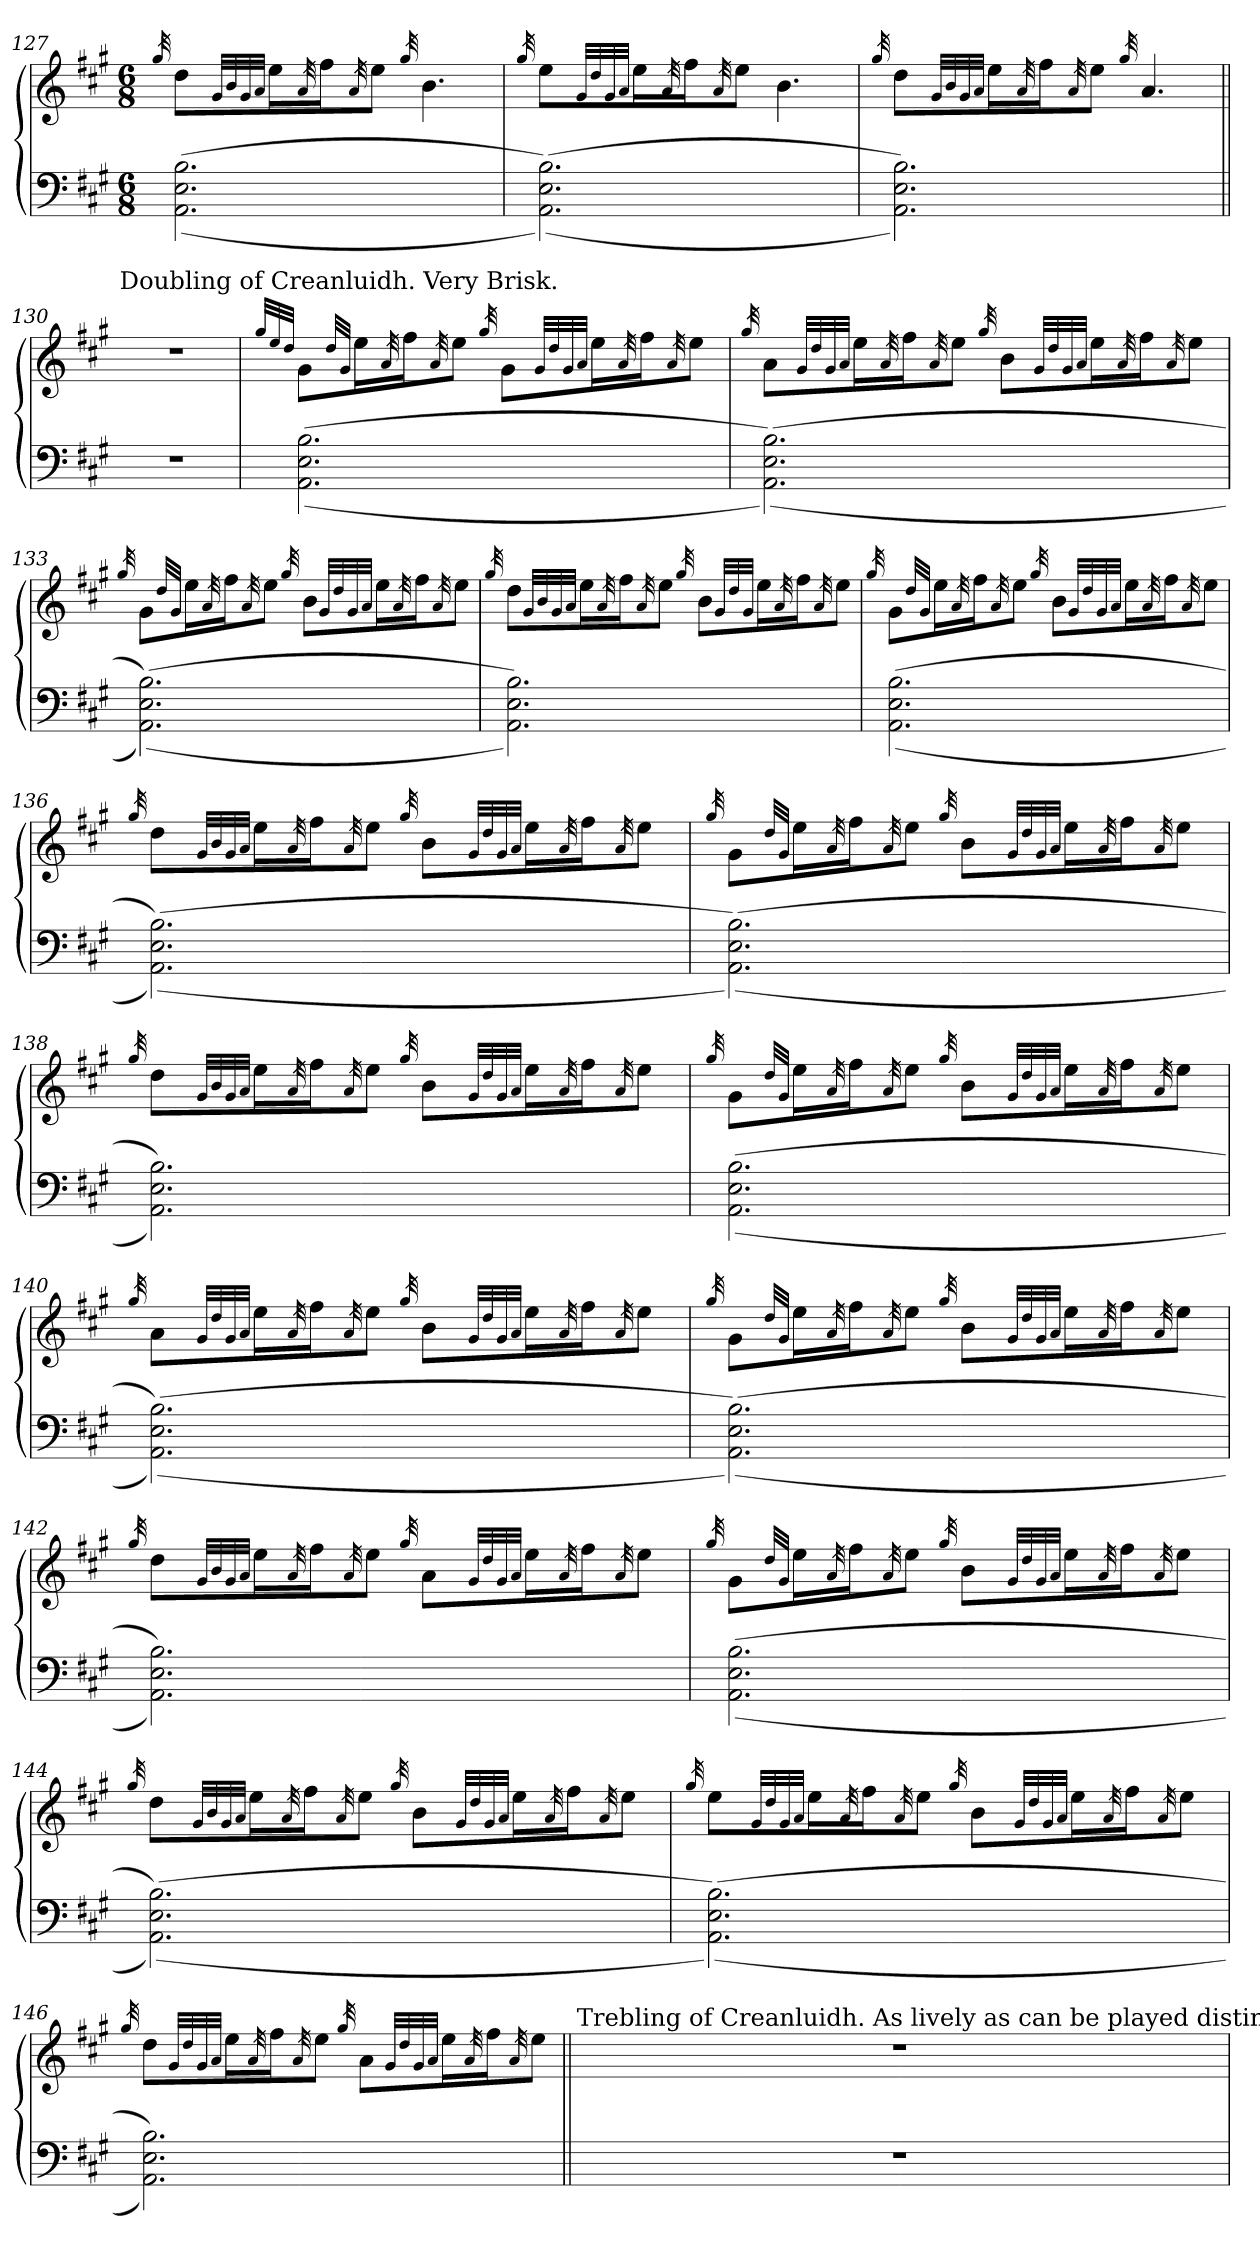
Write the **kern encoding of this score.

**kern	**kern
*part2	*part1
*staff2	*staff1
*clefF4	*clefG2
*k[f#c#g#]	*k[f#c#g#]
*M6/8	*M6/8
=127	=127
.	32qgg#/
((2.AA\ 2.E\ 2.B\	8dd\L
.	32qg#/LLL
.	32qb/
.	32qg#/
.	32qa/JJJ
.	16ee\L
.	32qa/
.	16ff#\J
.	32qa/
.	8ee\J
.	32qgg#/
.	4.b\
=128	=128
.	32qgg#/
((2.AA\ 2.E\ 2.B\))	8ee\L
.	32qg#/LLL
.	32qdd/
.	32qg#/
.	32qa/JJJ
.	16ee\L
.	32qa/
.	16ff#\J
.	32qa/
.	8ee\J
.	4.b\
!!LO:LB:g=z
=129	=129
.	32qgg#/
2.AA\ 2.E\ 2.B\))	8dd\L
.	32qg#/LLL
.	32qb/
.	32qg#/
.	32qa/JJJ
.	16ee\L
.	32qa/
.	16ff#\J
.	32qa/
.	8ee\J
.	32qgg#/
.	4.a/
=130||	=130||
*	*MM150
!	!LO:TX:a:t=Doubling of Creanluidh. Very Brisk.
2.r	2.r
=131	=131
.	32qgg#/LLL
.	32qee/
.	32qdd/JJJ
((2.AA\ 2.E\ 2.B\	8g#\L
.	32qdd/LLL
.	32qg#/JJJ
.	16ee\L
.	32qa/
.	16ff#\J
.	32qa/
.	8ee\J
.	32qgg#/
.	8g#\L
.	32qg#/LLL
.	32qdd/
.	32qg#/
.	32qa/JJJ
.	16ee\L
.	32qa/
.	16ff#\J
.	32qa/
.	8ee\J
!!LO:LB:g=z
=132	=132
.	32qgg#/
((2.AA\ 2.E\ 2.B\))	8a\L
.	32qg#/LLL
.	32qdd/
.	32qg#/
.	32qa/JJJ
.	16ee\L
.	32qa/
.	16ff#\J
.	32qa/
.	8ee\J
.	32qgg#/
.	8b\L
.	32qg#/LLL
.	32qdd/
.	32qg#/
.	32qa/JJJ
.	16ee\L
.	32qa/
.	16ff#\J
.	32qa/
.	8ee\J
=133	=133
.	32qgg#/
((2.AA\ 2.E\ 2.B\))	8g#\L
.	32qdd/LLL
.	32qg#/JJJ
.	16ee\L
.	32qa/
.	16ff#\J
.	32qa/
.	8ee\J
.	32qgg#/
.	8b\L
.	32qg#/LLL
.	32qdd/
.	32qg#/
.	32qa/JJJ
.	16ee\L
.	32qa/
.	16ff#\J
.	32qa/
.	8ee\J
!!LO:LB:g=z
=134	=134
.	32qgg#/
2.AA\ 2.E\ 2.B\))	8dd\L
.	32qg#/LLL
.	32qb/
.	32qg#/
.	32qa/JJJ
.	16ee\L
.	32qa/
.	16ff#\J
.	32qa/
.	8ee\J
.	32qgg#/
.	8b\L
.	32qg#/LLL
.	32qdd/
.	32qg#/JJJ
.	16ee\L
.	32qa/
.	16ff#\J
.	32qa/
.	8ee\J
=135	=135
.	32qgg#/
((2.AA\ 2.E\ 2.B\	8g#\L
.	32qdd/LLL
.	32qg#/JJJ
.	16ee\L
.	32qa/
.	16ff#\J
.	32qa/
.	8ee\J
.	32qgg#/
.	8b\L
.	32qg#/LLL
.	32qdd/
.	32qg#/
.	32qa/JJJ
.	16ee\L
.	32qa/
.	16ff#\J
.	32qa/
.	8ee\J
!!LO:PB:g=z
=136	=136
.	32qgg#/
((2.AA\ 2.E\ 2.B\))	8dd\L
.	32qg#/LLL
.	32qb/
.	32qg#/
.	32qa/JJJ
.	16ee\L
.	32qa/
.	16ff#\J
.	32qa/
.	8ee\J
.	32qgg#/
.	8b\L
.	32qg#/LLL
.	32qdd/
.	32qg#/
.	32qa/JJJ
.	16ee\L
.	32qa/
.	16ff#\J
.	32qa/
.	8ee\J
=137	=137
.	32qgg#/
((2.AA\ 2.E\ 2.B\))	8g#\L
.	32qdd/LLL
.	32qg#/JJJ
.	16ee\L
.	32qa/
.	16ff#\J
.	32qa/
.	8ee\J
.	32qgg#/
.	8b\L
.	32qg#/LLL
.	32qdd/
.	32qg#/
.	32qa/JJJ
.	16ee\L
.	32qa/
.	16ff#\J
.	32qa/
.	8ee\J
!!LO:LB:g=z
=138	=138
.	32qgg#/
2.AA\ 2.E\ 2.B\))	8dd\L
.	32qg#/LLL
.	32qb/
.	32qg#/
.	32qa/JJJ
.	16ee\L
.	32qa/
.	16ff#\J
.	32qa/
.	8ee\J
.	32qgg#/
.	8b\L
.	32qg#/LLL
.	32qdd/
.	32qg#/
.	32qa/JJJ
.	16ee\L
.	32qa/
.	16ff#\J
.	32qa/
.	8ee\J
=139	=139
.	32qgg#/
((2.AA\ 2.E\ 2.B\	8g#\L
.	32qdd/LLL
.	32qg#/JJJ
.	16ee\L
.	32qa/
.	16ff#\J
.	32qa/
.	8ee\J
.	32qgg#/
.	8b\L
.	32qg#/LLL
.	32qdd/
.	32qg#/
.	32qa/JJJ
.	16ee\L
.	32qa/
.	16ff#\J
.	32qa/
.	8ee\J
!!LO:LB:g=z
=140	=140
.	32qgg#/
((2.AA\ 2.E\ 2.B\))	8a\L
.	32qg#/LLL
.	32qdd/
.	32qg#/
.	32qa/JJJ
.	16ee\L
.	32qa/
.	16ff#\J
.	32qa/
.	8ee\J
.	32qgg#/
.	8b\L
.	32qg#/LLL
.	32qdd/
.	32qg#/
.	32qa/JJJ
.	16ee\L
.	32qa/
.	16ff#\J
.	32qa/
.	8ee\J
=141	=141
.	32qgg#/
((2.AA\ 2.E\ 2.B\))	8g#\L
.	32qdd/LLL
.	32qg#/JJJ
.	16ee\L
.	32qa/
.	16ff#\J
.	32qa/
.	8ee\J
.	32qgg#/
.	8b\L
.	32qg#/LLL
.	32qdd/
.	32qg#/
.	32qa/JJJ
.	16ee\L
.	32qa/
.	16ff#\J
.	32qa/
.	8ee\J
!!LO:LB:g=z
=142	=142
.	32qgg#/
2.AA\ 2.E\ 2.B\))	8dd\L
.	32qg#/LLL
.	32qb/
.	32qg#/
.	32qa/JJJ
.	16ee\L
.	32qa/
.	16ff#\J
.	32qa/
.	8ee\J
.	32qgg#/
.	8a\L
.	32qg#/LLL
.	32qdd/
.	32qg#/
.	32qa/JJJ
.	16ee\L
.	32qa/
.	16ff#\J
.	32qa/
.	8ee\J
=143	=143
.	32qgg#/
((2.AA\ 2.E\ 2.B\	8g#\L
.	32qdd/LLL
.	32qg#/JJJ
.	16ee\L
.	32qa/
.	16ff#\J
.	32qa/
.	8ee\J
.	32qgg#/
.	8b\L
.	32qg#/LLL
.	32qdd/
.	32qg#/
.	32qa/JJJ
.	16ee\L
.	32qa/
.	16ff#\J
.	32qa/
.	8ee\J
!!LO:LB:g=z
=144	=144
.	32qgg#/
((2.AA\ 2.E\ 2.B\))	8dd\L
.	32qg#/LLL
.	32qb/
.	32qg#/
.	32qa/JJJ
.	16ee\L
.	32qa/
.	16ff#\J
.	32qa/
.	8ee\J
.	32qgg#/
.	8b\L
.	32qg#/LLL
.	32qdd/
.	32qg#/
.	32qa/JJJ
.	16ee\L
.	32qa/
.	16ff#\J
.	32qa/
.	8ee\J
=145	=145
.	32qgg#/
((2.AA\ 2.E\ 2.B\))	8ee\L
.	32qg#/LLL
.	32qdd/
.	32qg#/
.	32qa/JJJ
.	16ee\L
.	32qa/
.	16ff#\J
.	32qa/
.	8ee\J
.	32qgg#/
.	8b\L
.	32qg#/LLL
.	32qdd/
.	32qg#/
.	32qa/JJJ
.	16ee\L
.	32qa/
.	16ff#\J
.	32qa/
.	8ee\J
!!LO:LB:g=z
=146	=146
.	32qgg#/
2.AA\ 2.E\ 2.B\))	8dd\L
.	32qg#/LLL
.	32qdd/
.	32qg#/
.	32qa/JJJ
.	16ee\L
.	32qa/
.	16ff#\J
.	32qa/
.	8ee\J
.	32qgg#/
.	8a\L
.	32qg#/LLL
.	32qdd/
.	32qg#/
.	32qa/JJJ
.	16ee\L
.	32qa/
.	16ff#\J
.	32qa/
.	8ee\J
=147||	=147||
*	*MM225
!	!LO:TX:a:t=Trebling of Creanluidh. As lively as can be played distinclty.
2.r	2.r
=	=
*-	*-
